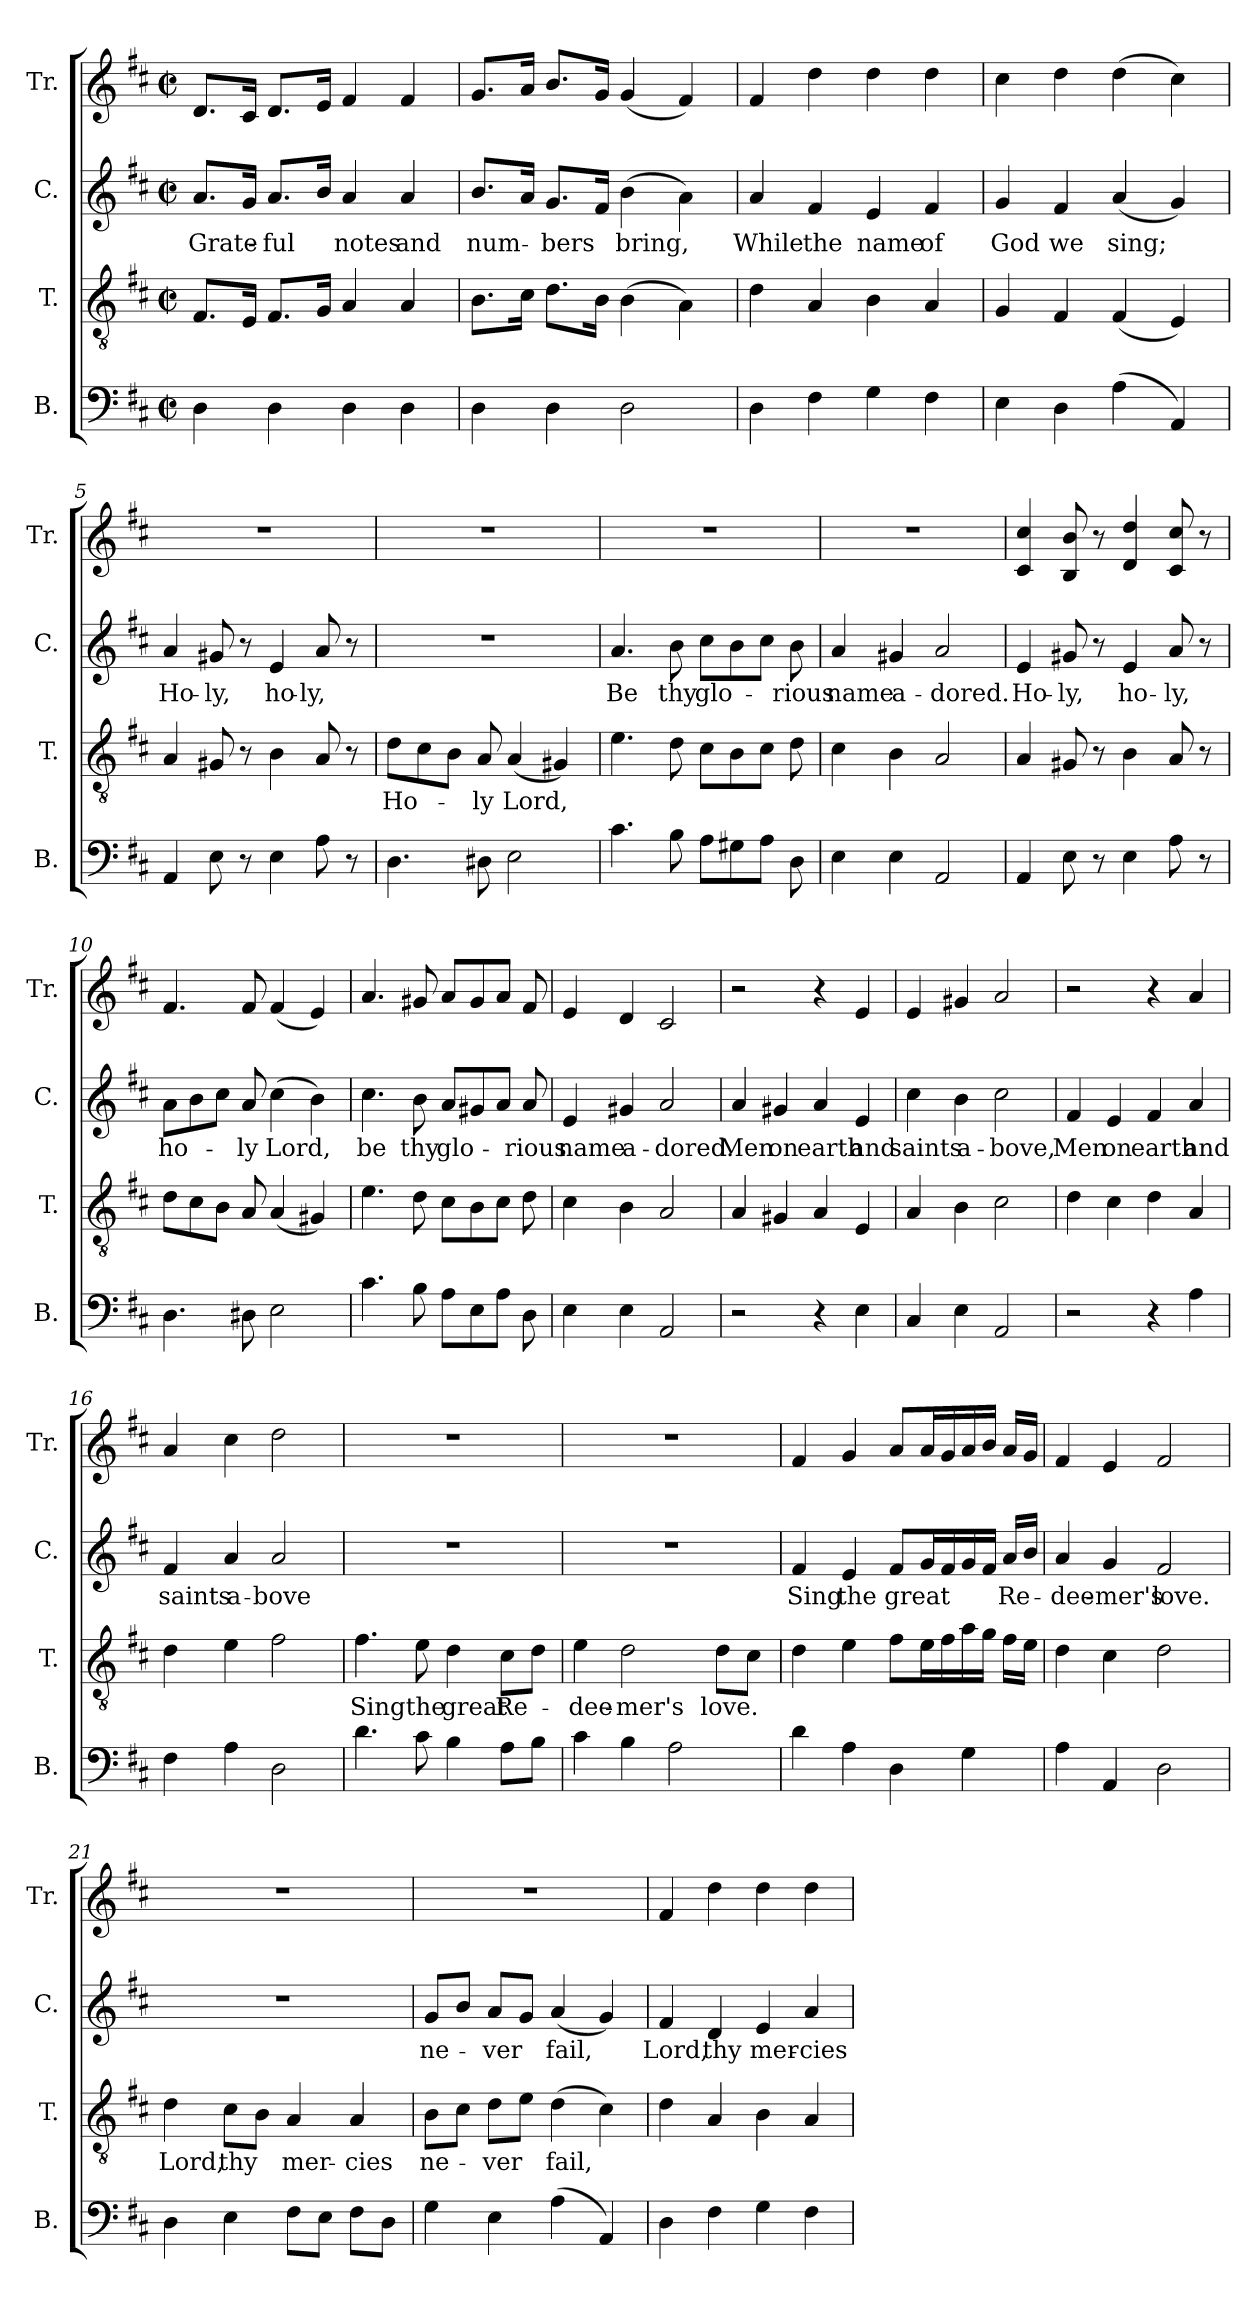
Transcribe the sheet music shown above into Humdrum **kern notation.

**kern	**kern	**text	**kern	**text	**kern
*part4	*part3	*part3	*part2	*part2	*part1
*staff4	*staff3	*staff3	*staff2	*staff2	*staff1
*I"B.	*I"T.	*	*I"C.	*	*I"Tr.
*I'B.	*I'T.	*	*I'C.	*	*I'Tr.
*clefF4	*clefGv2	*	*clefG2	*	*clefG2
*k[f#c#]	*k[f#c#]	*	*k[f#c#]	*	*k[f#c#]
*M2/2	*M2/2	*	*M2/2	*	*M2/2
*met(c|)	*met(c|)	*	*met(c|)	*	*met(c|)
*MM90	*MM90	*	*MM90	*	*MM90
=1	=1	=1	=1	=1	=1
!	!	!	!	!LO:LY:b	!
4D!\	8.F#!/L	.	8.a!/L	Grate-	8.d!/L
.	16E!/Jk	.	16g!/Jk	.	16c#!/Jk
!	!	!	!	!LO:LY:b	!
4D!\	8.F#!/L	.	8.a!/L	-ful	8.d!/L
.	16G!/Jk	.	16b!/Jk	.	16e!/Jk
!	!	!	!	!LO:LY:b	!
4D!\	4A!/	.	4a!/	notes	4f#!/
!	!	!	!	!LO:LY:b	!
4D!\	4A!/	.	4a!/	and	4f#!/
=2	=2	=2	=2	=2	=2
!	!	!	!	!LO:LY:b	!
4D!\	8.B!\L	.	8.b!/L	num-	8.g!/L
.	16c#!\Jk	.	16a!/Jk	.	16a!/Jk
!	!	!	!	!LO:LY:b	!
4D!\	8.d!\L	.	8.g!/L	-bers	8.b!/L
.	16B!\Jk	.	16f#!/Jk	.	16g!/Jk
!	!	!	!	!LO:LY:b	!
2D!\	(>4B!\	.	(>4b!\	bring,	(<4g!/
.	4A!\)	.	4a!\)	.	4f#!/)
=3	=3	=3	=3	=3	=3
!	!	!	!	!LO:LY:b	!
4D!\	4d!\	.	4a!/	While	4f#!/
!	!	!	!	!LO:LY:b	!
4F#!\	4A!/	.	4f#!/	the	4dd!\
!	!	!	!	!LO:LY:b	!
4G!\	4B!\	.	4e!/	name	4dd!\
!	!	!	!	!LO:LY:b	!
4F#!\	4A!/	.	4f#!/	of	4dd!\
=4	=4	=4	=4	=4	=4
!	!	!	!	!LO:LY:b	!
4E!\	4G!/	.	4g!/	God	4cc#!\
!	!	!	!	!LO:LY:b	!
4D!\	4F#!/	.	4f#!/	we	4dd!\
!	!	!	!	!LO:LY:b	!
(>4A!\	(<4F#!/	.	(<4a!/	sing;	(>4dd!\
4AA!/)	4E!/)	.	4g!/)	.	4cc#!\)
=5	=5	=5	=5	=5	=5
!	!	!	!	!LO:LY:b	!
4AA!/	4A!/	.	4a!/	Ho-	1r
!	!	!	!	!LO:LY:b	!
8E!\	8G#X!/	.	8g#X!/	-ly,	.
8r	8r	.	8r	.	.
!	!	!	!	!LO:LY:b	!
4E!\	4B!\	.	4e!/	ho-	.
!	!	!	!	!LO:LY:b	!
8A!\	8A!/	.	8a!/	-ly,	.
8r	8r	.	8r	.	.
=6	=6	=6	=6	=6	=6
!	!	!LO:LY:b	!	!	!
4.D!\	8d!\L	Ho-	1r	.	1r
.	8c#!\	.	.	.	.
.	8B!\J	.	.	.	.
!	!	!LO:LY:b	!	!	!
8D#X!\	8A!/	-ly	.	.	.
!	!	!LO:LY:b	!	!	!
2E!\	(<4A!/	Lord,	.	.	.
.	4G#X!/)	.	.	.	.
=7	=7	=7	=7	=7	=7
!	!	!	!	!LO:LY:b	!
4.c#!\	4.e!\	.	4.a!/	Be	1r
!	!	!	!	!LO:LY:b	!
8B!\	8d!\	.	8b!\	thy	.
!	!	!	!	!LO:LY:b	!
8A!\L	8c#!\L	.	8cc#!\L	glo-	.
8G#X!\	8B!\	.	8b!\	.	.
8A!\J	8c#!\J	.	8cc#!\J	.	.
!	!	!	!	!LO:LY:b	!
8D!\	8d!\	.	8b!\	-rious	.
=8	=8	=8	=8	=8	=8
!	!	!	!	!LO:LY:b	!
4E!\	4c#!\	.	4a!/	name	1r
!	!	!	!	!LO:LY:b	!
4E!\	4B!\	.	4g#X!/	a-	.
!	!	!	!	!LO:LY:b	!
2AA!/	2A!/	.	2a!/	-dored.	.
!!LO:LB:g=z
=9	=9	=9	=9	=9	=9
!	!	!	!	!LO:LY:b	!
4AA!/	4A!/	.	4e!/	Ho-	4c#!/ 4cc#!/
!	!	!	!	!LO:LY:b	!
8E!\	8G#X!/	.	8g#X!/	-ly,	8B!/ 8b!/
8r	8r	.	8r	.	8r
!	!	!	!	!LO:LY:b	!
4E!\	4B!\	.	4e!/	ho-	4d!/ 4dd!/
!	!	!	!	!LO:LY:b	!
8A!\	8A!/	.	8a!/	-ly,	8c#!/ 8cc#!/
8r	8r	.	8r	.	8r
=10	=10	=10	=10	=10	=10
!	!	!	!	!LO:LY:b	!
4.D!\	8d!\L	.	8a!\L	ho-	4.f#!/
.	8c#!\	.	8b!\	.	.
.	8B!\J	.	8cc#!\J	.	.
!	!	!	!	!LO:LY:b	!
8D#X!\	8A!/	.	8a!/	-ly	8f#!/
!	!	!	!	!LO:LY:b	!
2E!\	(<4A!/	.	(>4cc#!\	Lord,	(<4f#!/
.	4G#X!/)	.	4b!\)	.	4e!/)
=11	=11	=11	=11	=11	=11
!	!	!	!	!LO:LY:b	!
4.c#!\	4.e!\	.	4.cc#!\	be	4.a!/
!	!	!	!	!LO:LY:b	!
8B!\	8d!\	.	8b!\	thy	8g#X!/
!	!	!	!	!LO:LY:b	!
8A!\L	8c#!\L	.	8a!/L	glo-	8a!/L
8E!\	8B!\	.	8g#X!/	.	8g#!/
8A!\J	8c#!\J	.	8a!/J	.	8a!/J
!	!	!	!	!LO:LY:b	!
8D!\	8d!\	.	8a!/	-rious	8f#!/
=12	=12	=12	=12	=12	=12
!	!	!	!	!LO:LY:b	!
4E!\	4c#!\	.	4e!/	name	4e!/
!	!	!	!	!LO:LY:b	!
4E!\	4B!\	.	4g#X!/	a-	4d!/
!	!	!	!	!LO:LY:b	!
2AA!/	2A!/	.	2a!/	-dored.	2c#!/
=13	=13	=13	=13	=13	=13
!	!	!	!	!LO:LY:b	!
2r	4A!/	.	4a!/	Men	2r
!	!	!	!	!LO:LY:b	!
.	4G#X!/	.	4g#X!/	on	.
!	!	!	!	!LO:LY:b	!
4r	4A!/	.	4a!/	earth	4r
!	!	!	!	!LO:LY:b	!
4E!\	4E!/	.	4e!/	and	4e!/
=14	=14	=14	=14	=14	=14
!	!	!	!	!LO:LY:b	!
4C#!/	4A!/	.	4cc#!\	saints	4e!/
!	!	!	!	!LO:LY:b	!
4E!\	4B!\	.	4b!\	a-	4g#X!/
!	!	!	!	!LO:LY:b	!
2AA!/	2c#!\	.	2cc#!\	-bove,	2a!/
=15	=15	=15	=15	=15	=15
!	!	!	!	!LO:LY:b	!
2r	4d!\	.	4f#!/	Men	2r
!	!	!	!	!LO:LY:b	!
.	4c#!\	.	4e!/	on	.
!	!	!	!	!LO:LY:b	!
4r	4d!\	.	4f#!/	earth	4r
!	!	!	!	!LO:LY:b	!
4A!\	4A!/	.	4a!/	and	4a!/
=16	=16	=16	=16	=16	=16
!	!	!	!	!LO:LY:b	!
4F#!\	4d!\	.	4f#!/	saints	4a!/
!	!	!	!	!LO:LY:b	!
4A!\	4e!\	.	4a!/	a-	4cc#!\
!	!	!	!	!LO:LY:b	!
2D!\	2f#!\	.	2a!/	-bove	2dd!\
!!LO:PB:g=z
=17	=17	=17	=17	=17	=17
!	!	!LO:LY:b	!	!	!
4.d!\	4.f#!\	Sing	1r	.	1r
!	!	!LO:LY:b	!	!	!
8c#!\	8e!\	the	.	.	.
!	!	!LO:LY:b	!	!	!
4B!\	4d!\	great	.	.	.
!	!	!LO:LY:b	!	!	!
8A!\L	8c#!\L	Re-	.	.	.
8B!\J	8d!\J	.	.	.	.
=18	=18	=18	=18	=18	=18
!	!	!LO:LY:b	!	!	!
4c#!\	4e!\	-dee-	1r	.	1r
!	!	!LO:LY:b	!	!	!
4B!\	2d!\	-mer's	.	.	.
2A!\	.	.	.	.	.
!	!	!LO:LY:b	!	!	!
.	8d!\L	love.	.	.	.
.	8c#!\J	.	.	.	.
=19	=19	=19	=19	=19	=19
!	!	!	!	!LO:LY:b	!
4d!\	4d!\	.	4f#!/	Sing	4f#!/
!	!	!	!	!LO:LY:b	!
4A!\	4e!\	.	4e!/	the	4g!/
!	!	!	!	!LO:LY:b	!
4D!\	8f#!\L	.	8f#!/L	great	8a!/L
.	16e!\L	.	16g!/L	.	16a!/L
.	16f#!\	.	16f#!/	.	16g!/
4G!\	16a!\	.	16g!/	.	16a!/
.	16g!\JJ	.	16f#!/JJ	.	16b!/JJ
!	!	!	!	!LO:LY:b	!
.	16f#!\LL	.	16a!/LL	-Re-	16a!/LL
.	16e!\JJ	.	16b!/JJ	.	16g!/JJ
=20	=20	=20	=20	=20	=20
!	!	!	!	!LO:LY:b	!
4A!\	4d!\	.	4a!/	-dee-	4f#!/
!	!	!	!	!LO:LY:b	!
4AA!/	4c#!\	.	4g!/	-mer's	4e!/
!	!	!	!	!LO:LY:b	!
2D!\	2d!\	.	2f#!/	love.	2f#!/
=21	=21	=21	=21	=21	=21
!	!	!LO:LY:b	!	!	!
4D!\	4d!\	Lord,	1r	.	1r
!	!	!LO:LY:b	!	!	!
4E!\	8c#!\L	thy	.	.	.
.	8B!\J	.	.	.	.
!	!	!LO:LY:b	!	!	!
8F#!\L	4A!/	mer-	.	.	.
8E!\J	.	.	.	.	.
!	!	!LO:LY:b	!	!	!
8F#!\L	4A!/	-cies	.	.	.
8D!\J	.	.	.	.	.
=22	=22	=22	=22	=22	=22
!	!	!LO:LY:b	!	!LO:LY:b	!
4G!\	8B!\L	ne-	8g!/L	ne-	1r
.	8c#!\J	.	8b!/J	.	.
!	!	!LO:LY:b	!	!LO:LY:b	!
4E!\	8d!\L	-ver	8a!/L	-ver	.
.	8e!\J	.	8g!/J	.	.
!	!	!LO:LY:b	!	!LO:LY:b	!
(>4A!\	(>4d!\	fail,	(<4a!/	fail,	.
4AA!/)	4c#!\)	.	4g!/)	.	.
=23	=23	=23	=23	=23	=23
!	!	!	!	!LO:LY:b	!
4D!\	4d!\	.	4f#!/	Lord,	4f#!/
!	!	!	!	!LO:LY:b	!
4F#!\	4A!/	.	4d!/	thy	4dd!\
!	!	!	!	!LO:LY:b	!
4G!\	4B!\	.	4e!/	mer-	4dd!\
!	!	!	!	!LO:LY:b	!
4F#!\	4A!/	.	4a!/	-cies	4dd!\
=	=	=	=	=	=
*-	*-	*-	*-	*-	*-
